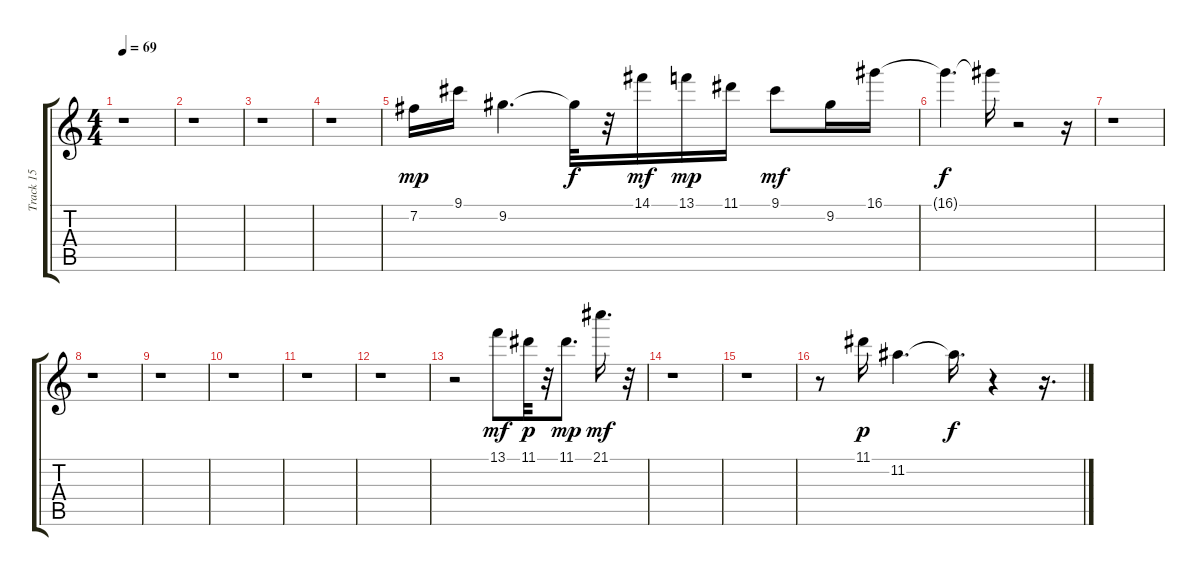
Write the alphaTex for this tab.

\track ("Track 15" "Track 15") {instrument overdrivenguitar}
\staff {score tabs}
\tuning (E4 B3 G3 D3 A2 E2) {hide}
\ts (4 4)
\tempo 69
\clef g2
\ks c
r.1{dy mp} |
r.1 |
r.1 |
r.1 |
7.2.16 9.1.16 9.2.4{d} 9.2{t}.32{dy f} r.32 14.1.16{dy mf} 13.1.16{dy mp} 11.1.16 9.1.8{dy mf} 9.2.16 16.1.16 |
16.1{t}.4{d dy f} 16.1{t}.16 r.2 r.16 |
r.1 |
r.1 |
r.1 |
r.1 |
r.1 |
r.1 |
r.2 13.1.8{dy mf} 11.1.32{dy p} r.32 11.1.8{d dy mp} 21.1.16{d dy mf} r.32 |
r.1 |
r.1 |
r.8 11.1.16{dy p} 11.2.4{d} 11.2{t}.16{d dy f} r.4 r.16{d}
